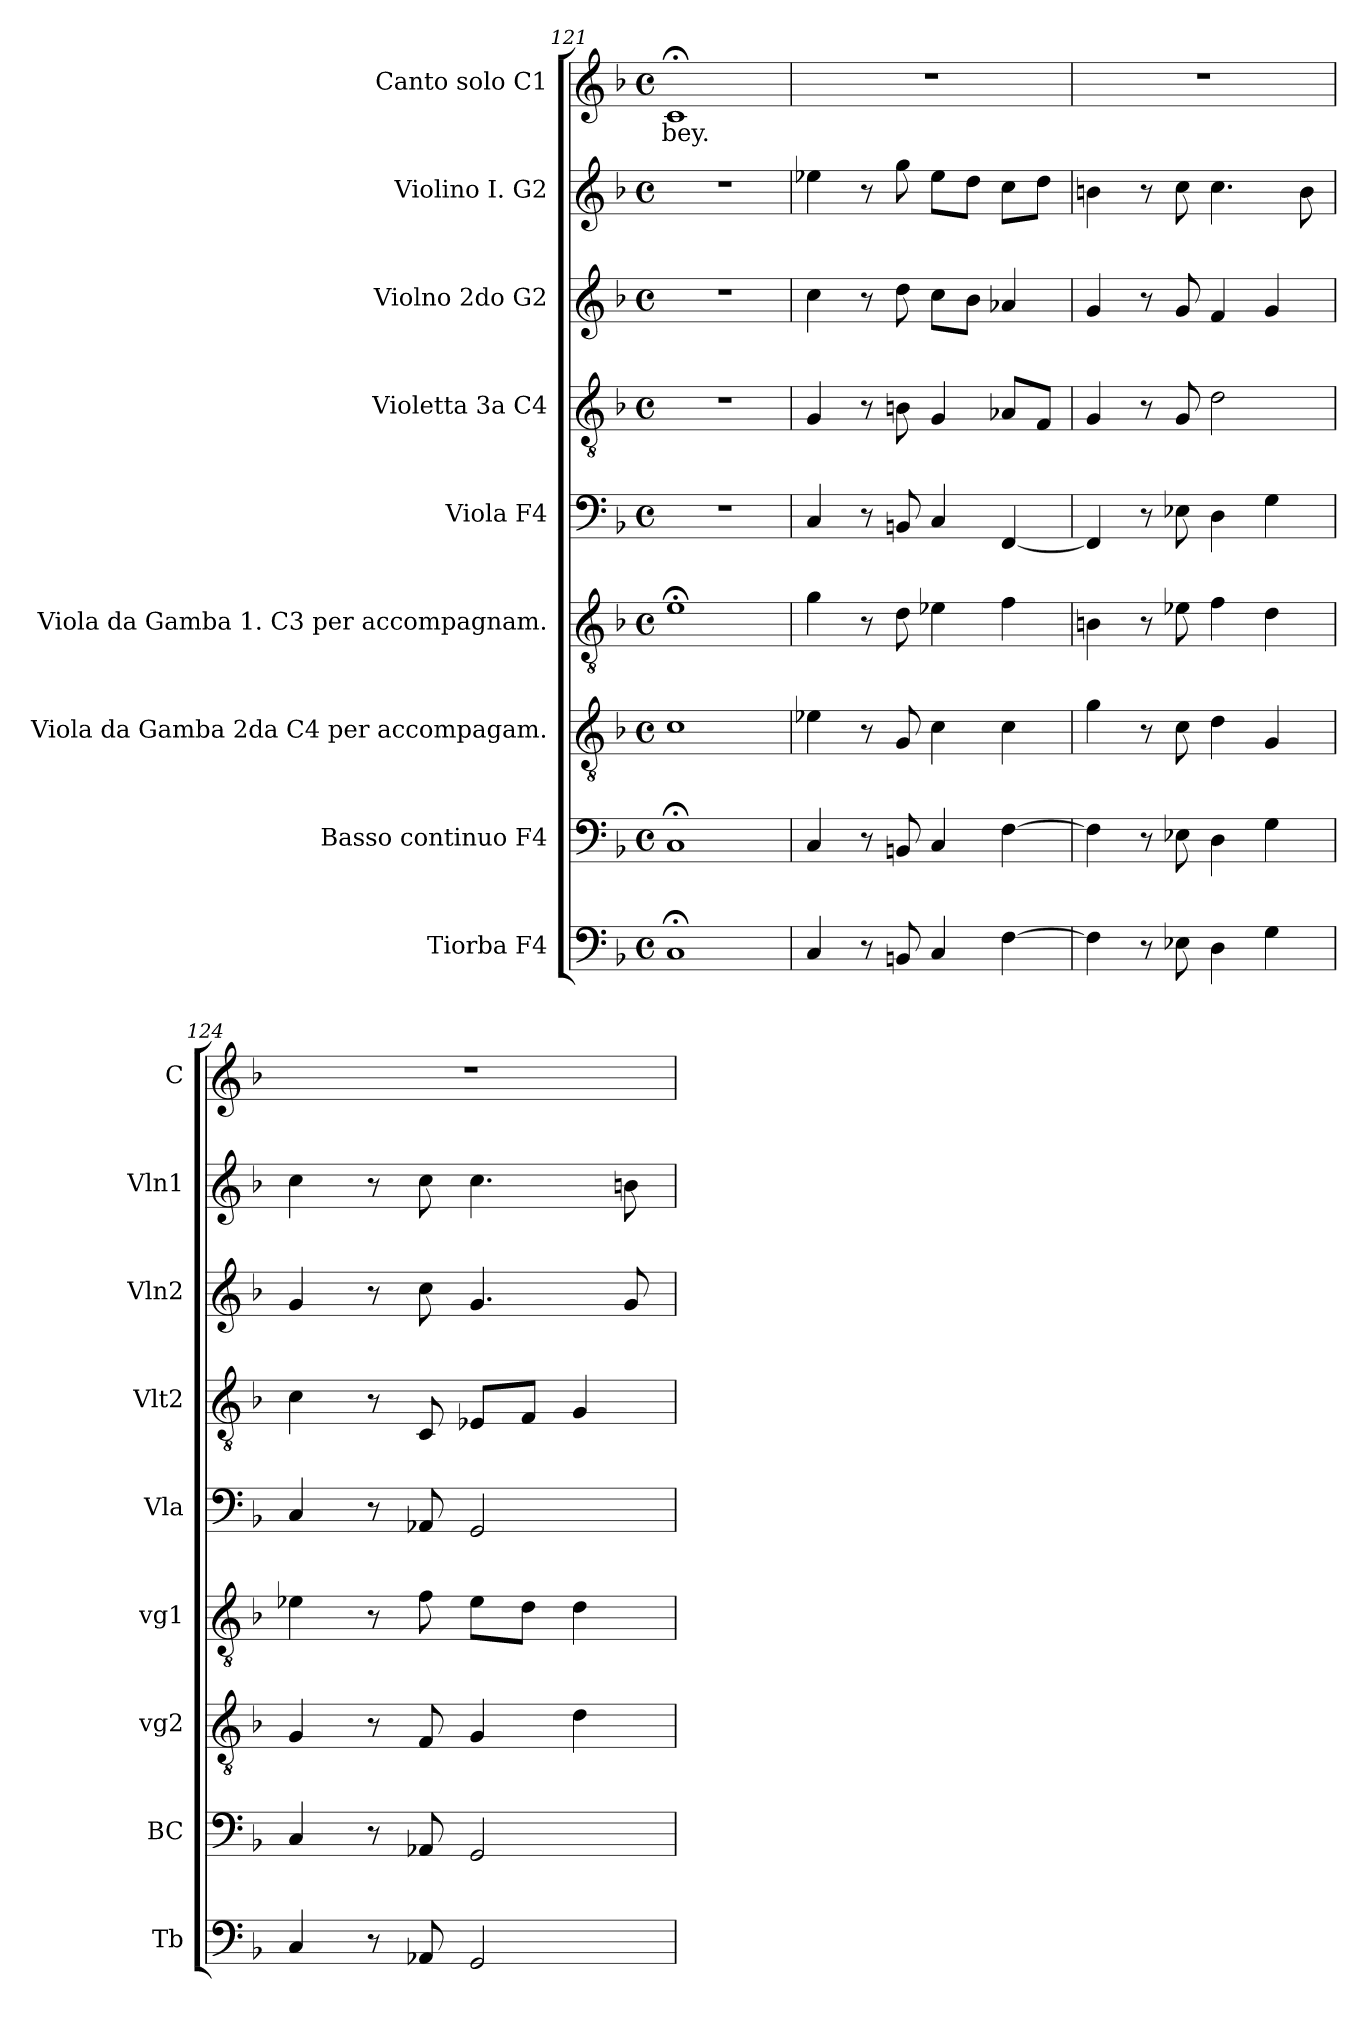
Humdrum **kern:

**kern	**kern	**kern	**kern	**kern	**kern	**kern	**kern	**kern	**text
*part9	*part8	*part7	*part6	*part5	*part4	*part3	*part2	*part1	*part1
*staff9	*staff8	*staff7	*staff6	*staff5	*staff4	*staff3	*staff2	*staff1	*staff1
*I"Tiorba F4	*I"Basso continuo F4	*I"Viola da Gamba 2da C4 per accompagam.	*I"Viola da Gamba 1. C3 per accompagnam.	*I"Viola F4	*I"Violetta 3a C4	*I"Violno 2do G2	*I"Violino I. G2	*I"Canto solo C1	*
*I'Tb	*I'BC	*I'vg2	*I'vg1	*I'Vla	*I'Vlt2	*I'Vln2	*I'Vln1	*I'C	*
*clefF4	*clefF4	*clefGv2	*clefGv2	*clefF4	*clefGv2	*clefG2	*clefG2	*clefG2	*
*k[b-]	*k[b-]	*k[b-]	*k[b-]	*k[b-]	*k[b-]	*k[b-]	*k[b-]	*k[b-]	*
*F:	*F:	*F:	*F:	*F:	*F:	*F:	*F:	*F:	*
*M4/4	*M4/4	*M4/4	*M4/4	*M4/4	*M4/4	*M4/4	*M4/4	*M4/4	*
*met(c)	*met(c)	*met(c)	*met(c)	*met(c)	*met(c)	*met(c)	*met(c)	*met(c)	*
=121	=121	=121	=121	=121	=121	=121	=121	=121	=121
!	!	!	!	!	!	!	!	!	!LO:LY:b
1C;<	1C;<	1c	1e;<	1r	1r	1r	1r	1c;<	bey.
!!LO:LB:g=z
=122!	=122!	=122!	=122!	=122!	=122!	=122!	=122!	=122!	=122!
4C/	4C/	4e-X\	4g\	4C/	4G/	4cc\	4ee-X\	1r	.
8r	8r	8r	8r	8r	8r	8r	8r	.	.
8BBn/	8BBn/	8G/	8d\	8BBn/	8Bn\	8dd\	8gg\	.	.
4C/	4C/	4c\	4e-X\	4C/	4G/	8cc\L	8ee-\L	.	.
.	.	.	.	.	.	8b-\J	8dd\J	.	.
[4F\	[4F\	4c\	4f\	[4FF/	8A-X/L	4a-X/	8cc\L	.	.
.	.	.	.	.	8F/J	.	8dd\J	.	.
=123	=123	=123	=123	=123	=123	=123	=123	=123	=123
4F\]	4F\]	4g\	4Bn\	4FF/]	4G/	4g/	4bn\	1r	.
8r	8r	8r	8r	8r	8r	8r	8r	.	.
8E-X\	8E-X\	8c\	8e-X\	8E-X\	8G/	8g/	8cc\	.	.
4D\	4D\	4d\	4f\	4D\	2d\	4f/	4.cc\	.	.
4G\	4G\	4G/	4d\	4G\	.	4g/	.	.	.
.	.	.	.	.	.	.	8b\	.	.
=124	=124	=124	=124	=124	=124	=124	=124	=124	=124
4C/	4C/	4G/	4e-X\	4C/	4c\	4g/	4cc\	1r	.
8r	8r	8r	8r	8r	8r	8r	8r	.	.
8AA-X/	8AA-X/	8F/	8f\	8AA-X/	8C/	8cc\	8cc\	.	.
2GG/	2GG/	4G/	8e-\L	2GG/	8E-X/L	4.g/	4.cc\	.	.
.	.	.	8d\J	.	8F/J	.	.	.	.
.	.	4d\	4d\	.	4G/	.	.	.	.
.	.	.	.	.	.	8g/	8bn\	.	.
=	=	=	=	=	=	=	=	=	=
*-	*-	*-	*-	*-	*-	*-	*-	*-	*-
